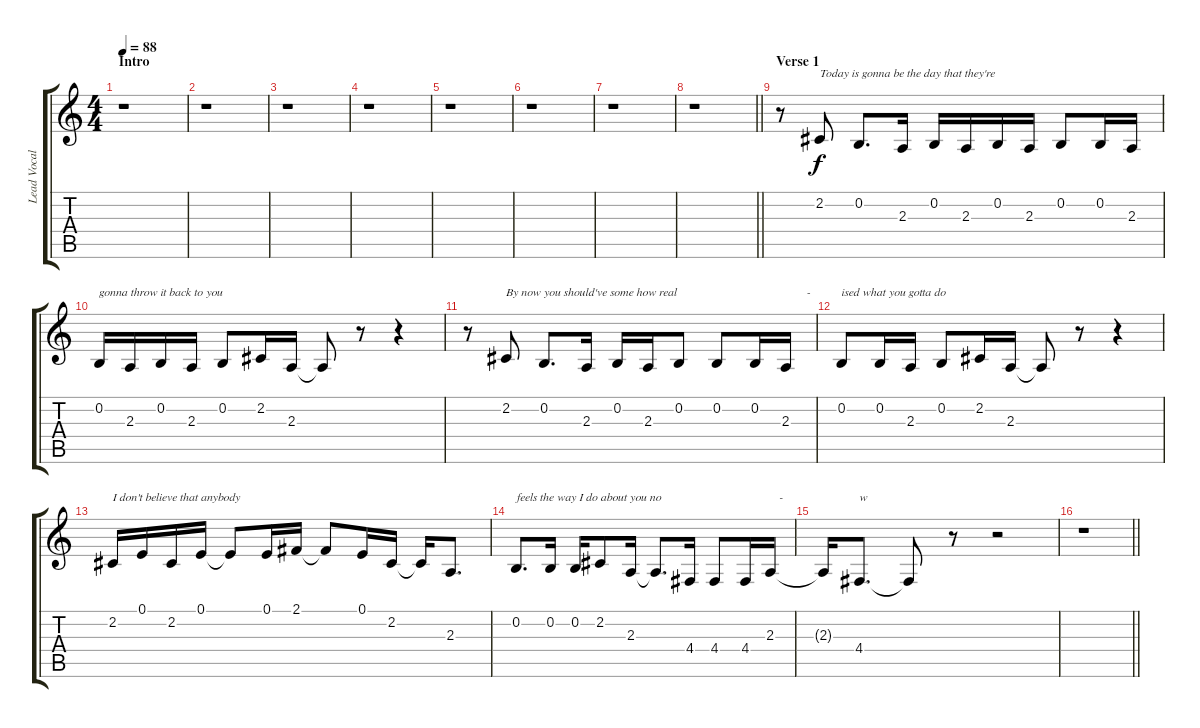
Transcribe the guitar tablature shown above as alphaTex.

\track ("Lead Vocals" "Lead Vocal") {instrument tenorsax}
\staff {score tabs}
\tuning (E4 B3 G3 D3 A2 E2) {hide}
\ts (4 4)
\section ("" "Intro")
\tempo 88
\clef g2
\ks c
r.1{dy f instrument tenorsax} |
r.1 |
r.1 |
r.1 |
r.1 |
r.1 |
r.1 |
\barLineRight lightlight
r.1 |
\section ("" "Verse 1")
r.8 2.2.8{txt "Today is gonna be the day that they're"} 0.2.8{d} 2.3.16 0.2.16 2.3.16 0.2.16 2.3.16 0.2.8 0.2.16 2.3.16 |
0.2.16{txt "gonna throw it back to you"} 2.3.16 0.2.16 2.3.16 0.2.8 2.2.16 2.3.16 2.3{t}.8 r.8 r.4 |
r.8 2.2.8{txt "By now you should've some how real"} 0.2.8{d} 2.3.16 0.2.16 2.3.16 0.2.8 0.2.8 0.2.16 2.3.16{txt "       -"} |
0.2.8{txt "ised what you gotta do"} 0.2.16 2.3.16 0.2.8 2.2.16 2.3.16 2.3{t}.8 r.8 r.4 |
2.2.16{txt "I don't believe that anybody"} 0.1.16 2.2.16 0.1.16 0.1{t}.8 0.1.16 2.1.16 2.1{t}.8 0.1.16 2.2.16 2.2{t}.16 2.3.8{d} |
0.2.8{d txt "feels the way I do about you no"} 0.2.16 0.2.16 2.2.8 2.3.16 2.3{t}.8{d} 4.4.16 4.4.8 4.4.16 2.3.16{txt "   -"} |
2.3{t}.16 4.4.8{d txt "w"} 4.4{t}.8 r.8 r.2 |
\barLineRight lightlight
r.1
